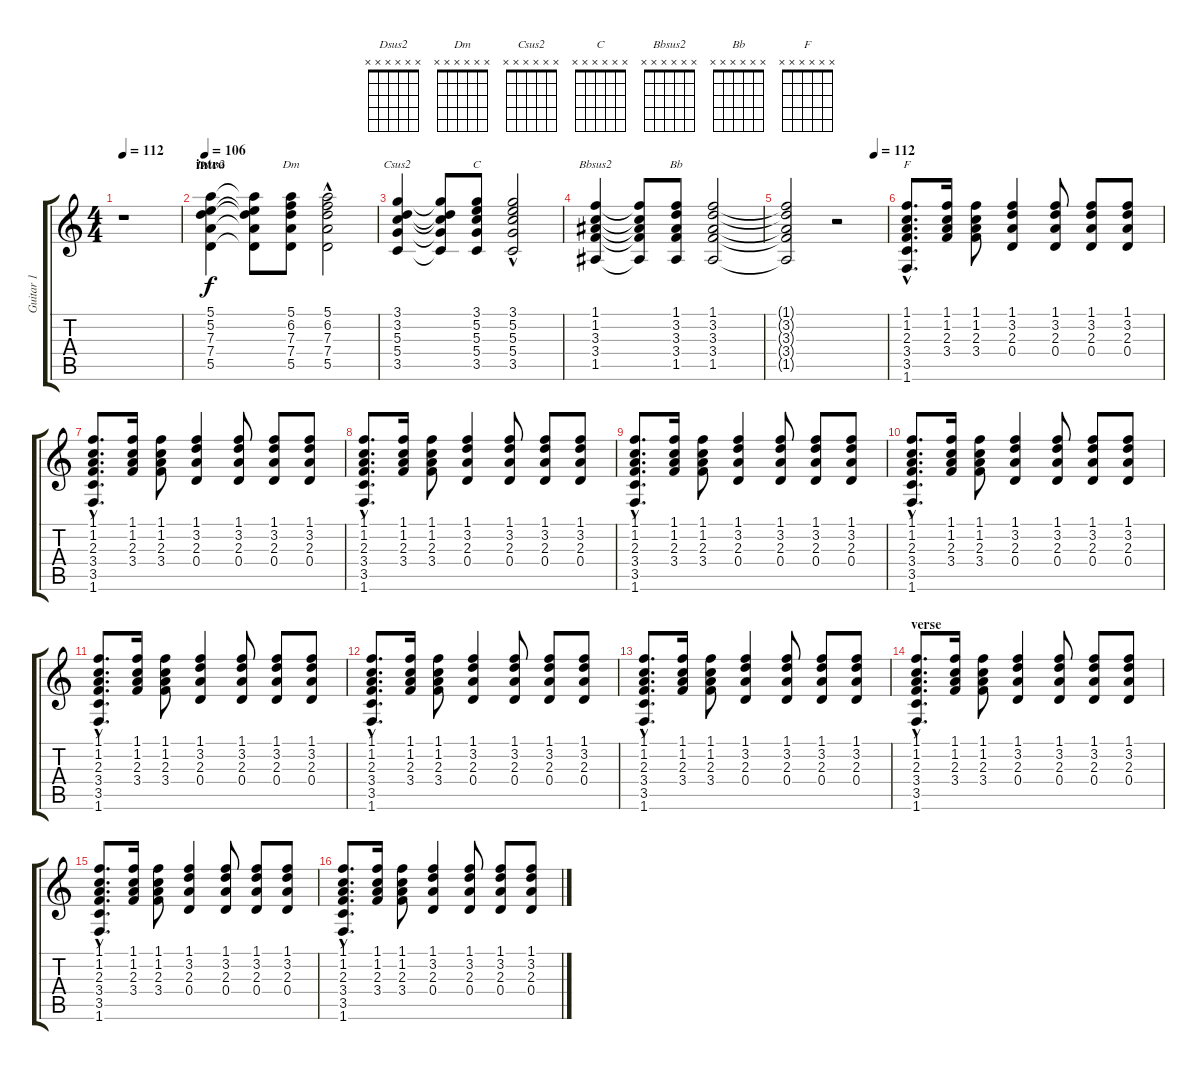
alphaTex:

\track ("Guitar 1" "Guitar 1") {instrument acousticguitarsteel}
\staff {score tabs}
\tuning (E4 B3 G3 D3 A2 E2) {hide}
\chord ("Dsus2" x x x x x x) {firstfret 0}
\chord ("Dm" x x x x x x) {firstfret 0}
\chord ("Csus2" x x x x x x) {firstfret 0}
\chord ("C" x x x x x x) {firstfret 0}
\chord ("Bbsus2" x x x x x x) {firstfret 0}
\chord ("Bb" x x x x x x) {firstfret 0}
\chord ("F" x x x x x x) {firstfret 0}
\ts (4 4)
\tempo 112
\clef g2
\ks c
r.1{dy f instrument acousticguitarsteel} |
\section ("" "intro")
\tempo 106
(5.1 5.2 7.3 7.4 5.5).4{ch "Dsus2"} (5.1{t} 5.2{t} 7.3{t} 7.4{t} 5.5{t}).8 (5.1 6.2 7.3 7.4 5.5).8{ch "Dm"} (5.1 6.2 7.3{hac} 7.4{hac} 5.5{hac}).2 |
(3.1 3.2 5.3 5.4 3.5).4{ch "Csus2"} (3.1{t} 3.2{t} 5.3{t} 5.4{t} 3.5{t}).8 (3.1 5.2 5.3 5.4 3.5).8{ch "C"} (3.1 5.2 5.3{hac} 5.4{hac} 3.5{hac}).2 |
(1.1 1.2 3.3 3.4 1.5).4{ch "Bbsus2"} (1.1{t} 1.2{t} 3.3{t} 3.4{t} 1.5{t}).8 (1.1 3.2 3.3 3.4 1.5).8{ch "Bb"} (1.1 3.2 3.3 3.4 1.5).2 |
\tempo (112 0.875)
(1.1{t} 3.2{t} 3.3{t} 3.4{t} 1.5{t}).2 r.2 |
(1.1{hac} 1.2{hac} 2.3{hac} 3.4{hac} 3.5{hac} 1.6{hac}).8{d ch "F"} (1.1 1.2 2.3 3.4).16 (1.1 1.2 2.3 3.4).8 (1.1 3.2 2.3 0.4).4 (1.1 3.2 2.3 0.4).8 (1.1 3.2 2.3 0.4).8 (1.1 3.2 2.3 0.4).8 |
(1.1{hac} 1.2{hac} 2.3{hac} 3.4{hac} 3.5{hac} 1.6{hac}).8{d} (1.1 1.2 2.3 3.4).16 (1.1 1.2 2.3 3.4).8 (1.1 3.2 2.3 0.4).4 (1.1 3.2 2.3 0.4).8 (1.1 3.2 2.3 0.4).8 (1.1 3.2 2.3 0.4).8 |
(1.1{hac} 1.2{hac} 2.3{hac} 3.4{hac} 3.5{hac} 1.6{hac}).8{d} (1.1 1.2 2.3 3.4).16 (1.1 1.2 2.3 3.4).8 (1.1 3.2 2.3 0.4).4 (1.1 3.2 2.3 0.4).8 (1.1 3.2 2.3 0.4).8 (1.1 3.2 2.3 0.4).8 |
(1.1{hac} 1.2{hac} 2.3{hac} 3.4{hac} 3.5{hac} 1.6{hac}).8{d} (1.1 1.2 2.3 3.4).16 (1.1 1.2 2.3 3.4).8 (1.1 3.2 2.3 0.4).4 (1.1 3.2 2.3 0.4).8 (1.1 3.2 2.3 0.4).8 (1.1 3.2 2.3 0.4).8 |
(1.1{hac} 1.2{hac} 2.3{hac} 3.4{hac} 3.5{hac} 1.6{hac}).8{d} (1.1 1.2 2.3 3.4).16 (1.1 1.2 2.3 3.4).8 (1.1 3.2 2.3 0.4).4 (1.1 3.2 2.3 0.4).8 (1.1 3.2 2.3 0.4).8 (1.1 3.2 2.3 0.4).8 |
(1.1{hac} 1.2{hac} 2.3{hac} 3.4{hac} 3.5{hac} 1.6{hac}).8{d} (1.1 1.2 2.3 3.4).16 (1.1 1.2 2.3 3.4).8 (1.1 3.2 2.3 0.4).4 (1.1 3.2 2.3 0.4).8 (1.1 3.2 2.3 0.4).8 (1.1 3.2 2.3 0.4).8 |
(1.1{hac} 1.2{hac} 2.3{hac} 3.4{hac} 3.5{hac} 1.6{hac}).8{d} (1.1 1.2 2.3 3.4).16 (1.1 1.2 2.3 3.4).8 (1.1 3.2 2.3 0.4).4 (1.1 3.2 2.3 0.4).8 (1.1 3.2 2.3 0.4).8 (1.1 3.2 2.3 0.4).8 |
(1.1{hac} 1.2{hac} 2.3{hac} 3.4{hac} 3.5{hac} 1.6{hac}).8{d} (1.1 1.2 2.3 3.4).16 (1.1 1.2 2.3 3.4).8 (1.1 3.2 2.3 0.4).4 (1.1 3.2 2.3 0.4).8 (1.1 3.2 2.3 0.4).8 (1.1 3.2 2.3 0.4).8 |
\section ("" "verse")
(1.1{hac} 1.2{hac} 2.3{hac} 3.4{hac} 3.5{hac} 1.6{hac}).8{d} (1.1 1.2 2.3 3.4).16 (1.1 1.2 2.3 3.4).8 (1.1 3.2 2.3 0.4).4 (1.1 3.2 2.3 0.4).8 (1.1 3.2 2.3 0.4).8 (1.1 3.2 2.3 0.4).8 |
(1.1{hac} 1.2{hac} 2.3{hac} 3.4{hac} 3.5{hac} 1.6{hac}).8{d} (1.1 1.2 2.3 3.4).16 (1.1 1.2 2.3 3.4).8 (1.1 3.2 2.3 0.4).4 (1.1 3.2 2.3 0.4).8 (1.1 3.2 2.3 0.4).8 (1.1 3.2 2.3 0.4).8 |
(1.1{hac} 1.2{hac} 2.3{hac} 3.4{hac} 3.5{hac} 1.6{hac}).8{d} (1.1 1.2 2.3 3.4).16 (1.1 1.2 2.3 3.4).8 (1.1 3.2 2.3 0.4).4 (1.1 3.2 2.3 0.4).8 (1.1 3.2 2.3 0.4).8 (1.1 3.2 2.3 0.4).8
